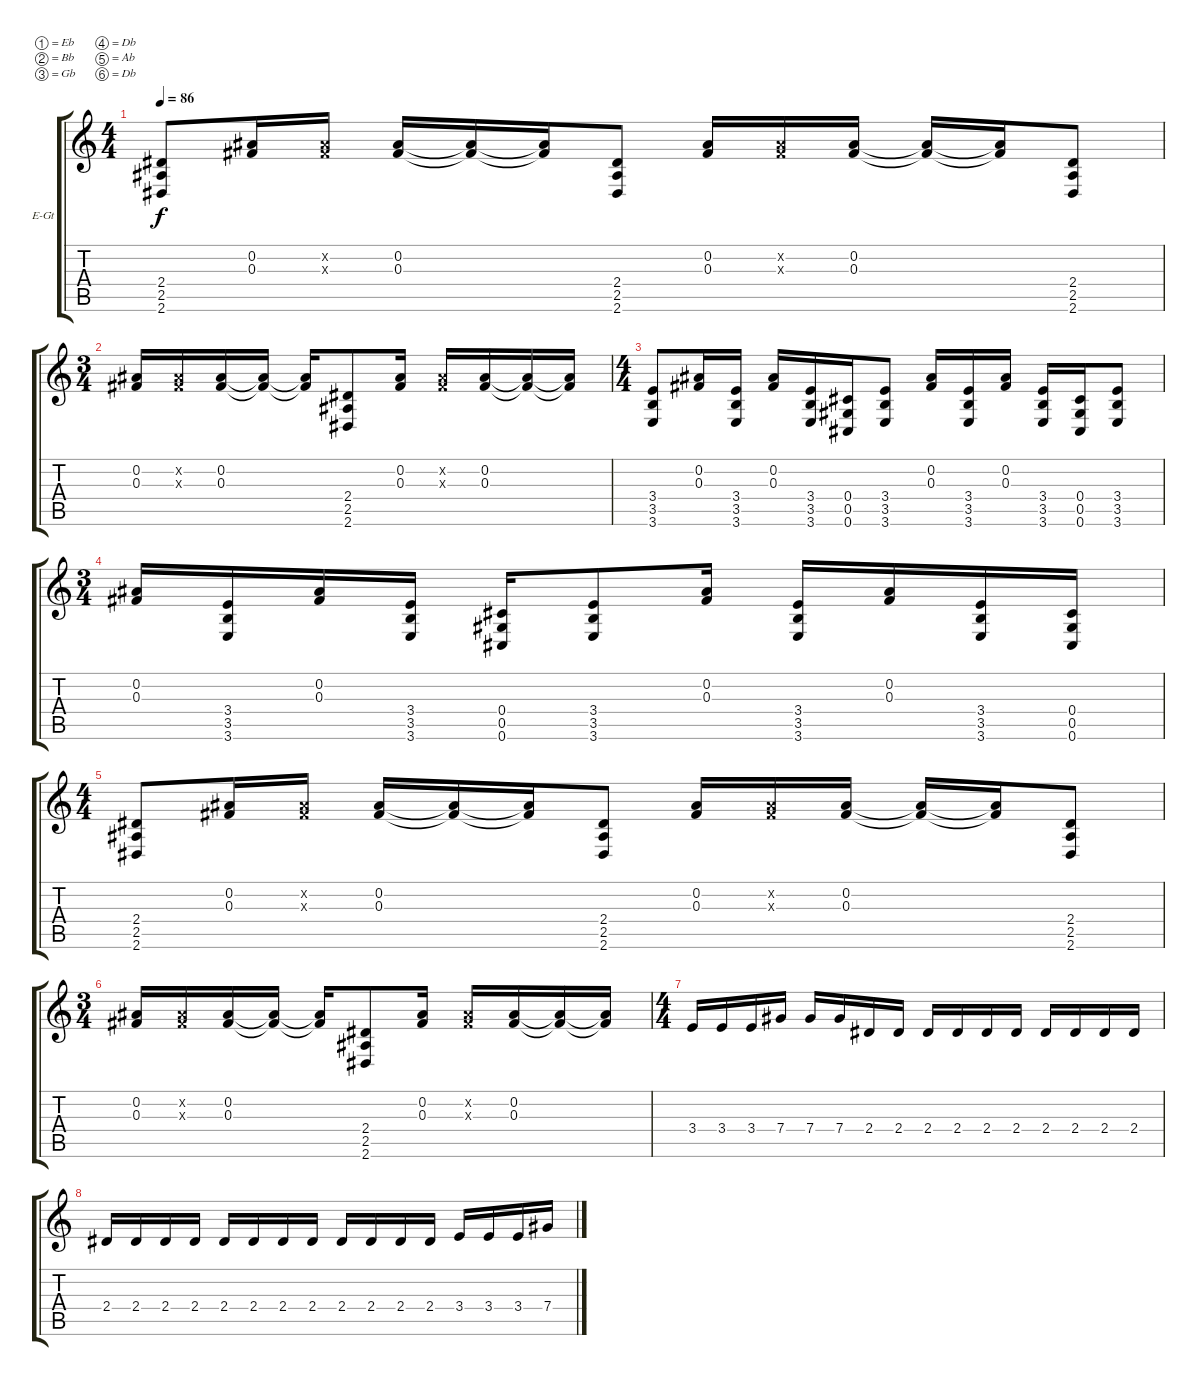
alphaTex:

\bracketExtendMode groupsimilarinstruments
\firstSystemTrackNameOrientation horizontal
\otherSystemsTrackNameOrientation horizontal
\track ("Rythm Guitar" "E-Gt") {instrument overdrivenguitar}
\staff {score tabs}
\tuning (Eb4 Bb3 Gb3 Db3 Ab2 Db2)
\ts (4 4)
\tempo 86
\clef g2
\ks c
(2.4 2.5 2.6).8{dy f} (0.2 0.3).16 (0.2{x} 0.3{x}).16 (0.2 0.3).16 (0.2{t} 0.3{t}).16 (0.2{t} 0.3{t}).16 (2.4 2.5 2.6).8 (0.2 0.3).16 (0.2{x} 0.3{x}).16 (0.2 0.3).16 (0.2{t} 0.3{t}).16 (0.2{t} 0.3{t}).16 (2.4 2.5 2.6).8 |
\ts (3 4)
(0.2 0.3).16 (0.2{x} 0.3{x}).16 (0.2 0.3).16 (0.2{t} 0.3{t}).16 (0.2{t} 0.3{t}).16 (2.4 2.5 2.6).8 (0.2 0.3).16 (0.2{x} 0.3{x}).16 (0.2 0.3).16 (0.2{t} 0.3{t}).16 (0.2{t} 0.3{t}).16 |
\ts (4 4)
(3.4 3.5 3.6).8 (0.2 0.3).16 (3.4 3.5 3.6).16 (0.2 0.3).16 (3.4 3.5 3.6).16 (0.4 0.5 0.6).16 (3.4 3.5 3.6).8 (0.2 0.3).16 (3.4 3.5 3.6).16 (0.2 0.3).16 (3.4 3.5 3.6).16 (0.4 0.5 0.6).16 (3.4 3.5 3.6).8 |
\ts (3 4)
(0.2 0.3).16 (3.4 3.5 3.6).16 (0.2 0.3).16 (3.4 3.5 3.6).16 (0.4 0.5 0.6).16 (3.4 3.5 3.6).8 (0.2 0.3).16 (3.4 3.5 3.6).16 (0.2 0.3).16 (3.4 3.5 3.6).16 (0.4 0.5 0.6).16 |
\ts (4 4)
(2.4 2.5 2.6).8 (0.2 0.3).16 (0.2{x} 0.3{x}).16 (0.2 0.3).16 (0.2{t} 0.3{t}).16 (0.2{t} 0.3{t}).16 (2.4 2.5 2.6).8 (0.2 0.3).16 (0.2{x} 0.3{x}).16 (0.2 0.3).16 (0.2{t} 0.3{t}).16 (0.2{t} 0.3{t}).16 (2.4 2.5 2.6).8 |
\ts (3 4)
(0.2 0.3).16 (0.2{x} 0.3{x}).16 (0.2 0.3).16 (0.2{t} 0.3{t}).16 (0.2{t} 0.3{t}).16 (2.4 2.5 2.6).8 (0.2 0.3).16 (0.2{x} 0.3{x}).16 (0.2 0.3).16 (0.2{t} 0.3{t}).16 (0.2{t} 0.3{t}).16 |
\ts (4 4)
3.4.16 3.4.16 3.4.16 7.4.16 7.4.16 7.4.16 2.4.16 2.4.16 2.4.16 2.4.16 2.4.16 2.4.16 2.4.16 2.4.16 2.4.16 2.4.16 |
2.4.16 2.4.16 2.4.16 2.4.16 2.4.16 2.4.16 2.4.16 2.4.16 2.4.16 2.4.16 2.4.16 2.4.16 3.4.16 3.4.16 3.4.16 7.4.16
